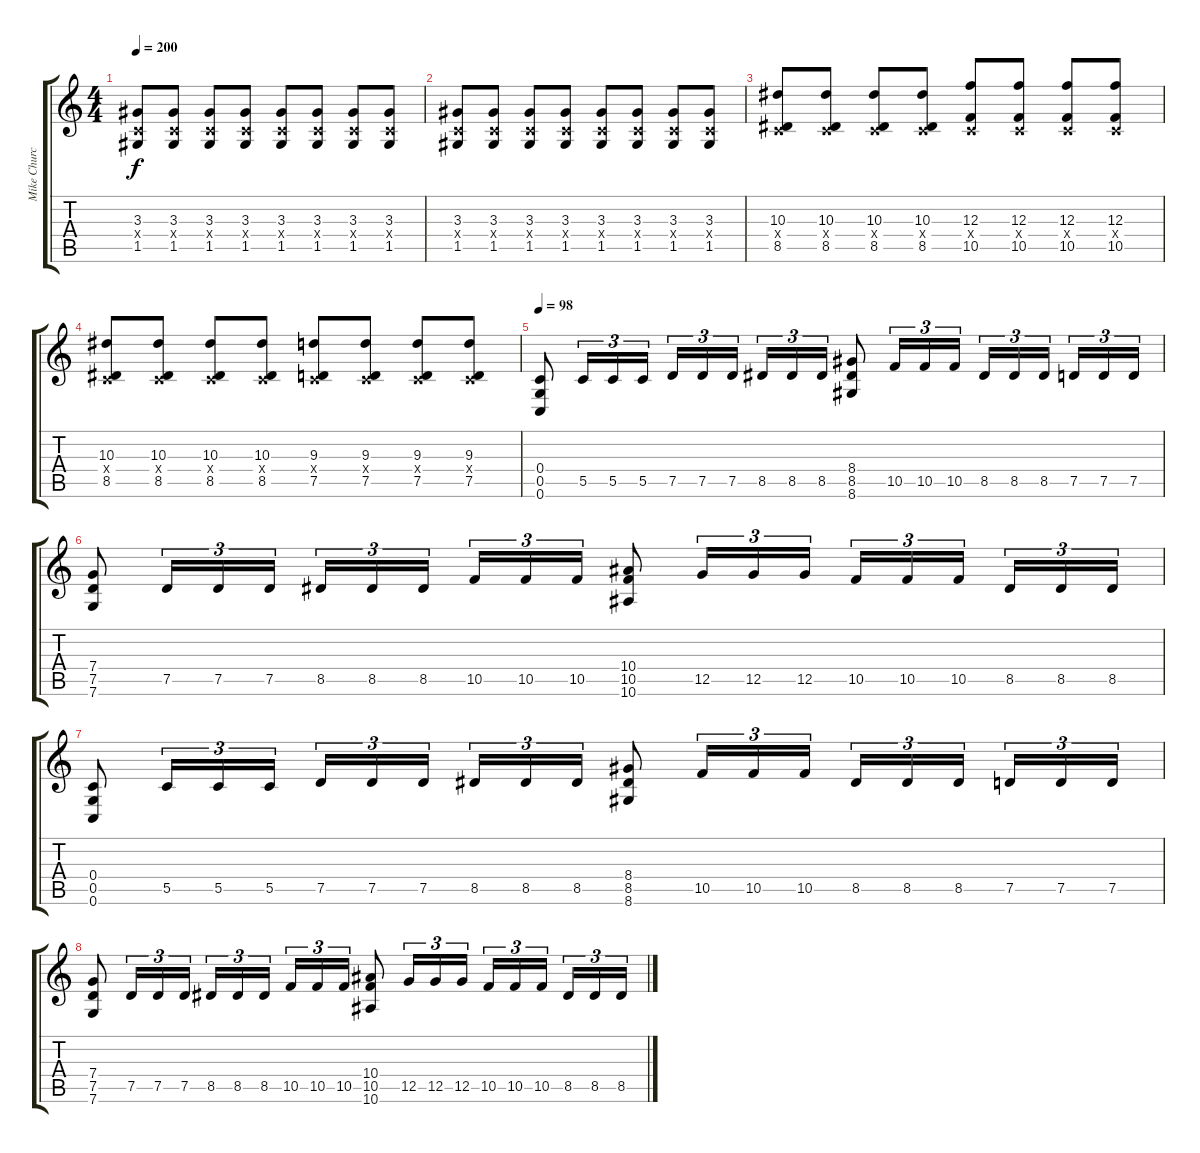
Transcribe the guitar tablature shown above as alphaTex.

\track ("Mike Church" "Mike Churc") {instrument distortionguitar}
\staff {score tabs}
\tuning (D4 A4 F3 C3 G2 C2) {hide}
\ts (4 4)
\tempo 200
\clef g2
\ks c
(3.3 0.4{x} 1.5).8{dy f} (3.3 0.4{x} 1.5).8 (3.3 0.4{x} 1.5).8 (3.3 0.4{x} 1.5).8 (3.3 0.4{x} 1.5).8 (3.3 0.4{x} 1.5).8 (3.3 0.4{x} 1.5).8 (3.3 0.4{x} 1.5).8 |
(3.3 0.4{x} 1.5).8 (3.3 0.4{x} 1.5).8 (3.3 0.4{x} 1.5).8 (3.3 0.4{x} 1.5).8 (3.3 0.4{x} 1.5).8 (3.3 0.4{x} 1.5).8 (3.3 0.4{x} 1.5).8 (3.3 0.4{x} 1.5).8 |
(10.3 0.4{x} 8.5).8 (10.3 0.4{x} 8.5).8 (10.3 0.4{x} 8.5).8 (10.3 0.4{x} 8.5).8 (12.3 0.4{x} 10.5).8 (12.3 0.4{x} 10.5).8 (12.3 0.4{x} 10.5).8 (12.3 0.4{x} 10.5).8 |
(10.3 0.4{x} 8.5).8 (10.3 0.4{x} 8.5).8 (10.3 0.4{x} 8.5).8 (10.3 0.4{x} 8.5).8 (9.3 0.4{x} 7.5).8 (9.3 0.4{x} 7.5).8 (9.3 0.4{x} 7.5).8 (9.3 0.4{x} 7.5).8 |
\tempo 98
(0.4 0.5 0.6).8{balance 8} 5.5.16{tu (3 2)} 5.5.16{tu (3 2)} 5.5.16{tu (3 2)} 7.5.16{tu (3 2)} 7.5.16{tu (3 2)} 7.5.16{tu (3 2) beam splitsecondary} 8.5.16{tu (3 2)} 8.5.16{tu (3 2)} 8.5.16{tu (3 2)} (8.4 8.5 8.6).8 10.5.16{tu (3 2)} 10.5.16{tu (3 2)} 10.5.16{tu (3 2)} 8.5.16{tu (3 2)} 8.5.16{tu (3 2)} 8.5.16{tu (3 2) beam splitsecondary} 7.5.16{tu (3 2)} 7.5.16{tu (3 2)} 7.5.16{tu (3 2)} |
(7.4 7.5 7.6).8 7.5.16{tu (3 2)} 7.5.16{tu (3 2)} 7.5.16{tu (3 2)} 8.5.16{tu (3 2)} 8.5.16{tu (3 2)} 8.5.16{tu (3 2) beam splitsecondary} 10.5.16{tu (3 2)} 10.5.16{tu (3 2)} 10.5.16{tu (3 2)} (10.4 10.5 10.6).8 12.5.16{tu (3 2)} 12.5.16{tu (3 2)} 12.5.16{tu (3 2)} 10.5.16{tu (3 2)} 10.5.16{tu (3 2)} 10.5.16{tu (3 2) beam splitsecondary} 8.5.16{tu (3 2)} 8.5.16{tu (3 2)} 8.5.16{tu (3 2)} |
(0.4 0.5 0.6).8 5.5.16{tu (3 2)} 5.5.16{tu (3 2)} 5.5.16{tu (3 2)} 7.5.16{tu (3 2)} 7.5.16{tu (3 2)} 7.5.16{tu (3 2) beam splitsecondary} 8.5.16{tu (3 2)} 8.5.16{tu (3 2)} 8.5.16{tu (3 2)} (8.4 8.5 8.6).8 10.5.16{tu (3 2)} 10.5.16{tu (3 2)} 10.5.16{tu (3 2)} 8.5.16{tu (3 2)} 8.5.16{tu (3 2)} 8.5.16{tu (3 2) beam splitsecondary} 7.5.16{tu (3 2)} 7.5.16{tu (3 2)} 7.5.16{tu (3 2)} |
(7.4 7.5 7.6).8 7.5.16{tu (3 2)} 7.5.16{tu (3 2)} 7.5.16{tu (3 2)} 8.5.16{tu (3 2)} 8.5.16{tu (3 2)} 8.5.16{tu (3 2) beam splitsecondary} 10.5.16{tu (3 2)} 10.5.16{tu (3 2)} 10.5.16{tu (3 2)} (10.4 10.5 10.6).8 12.5.16{tu (3 2)} 12.5.16{tu (3 2)} 12.5.16{tu (3 2)} 10.5.16{tu (3 2)} 10.5.16{tu (3 2)} 10.5.16{tu (3 2) beam splitsecondary} 8.5.16{tu (3 2)} 8.5.16{tu (3 2)} 8.5.16{tu (3 2)}
